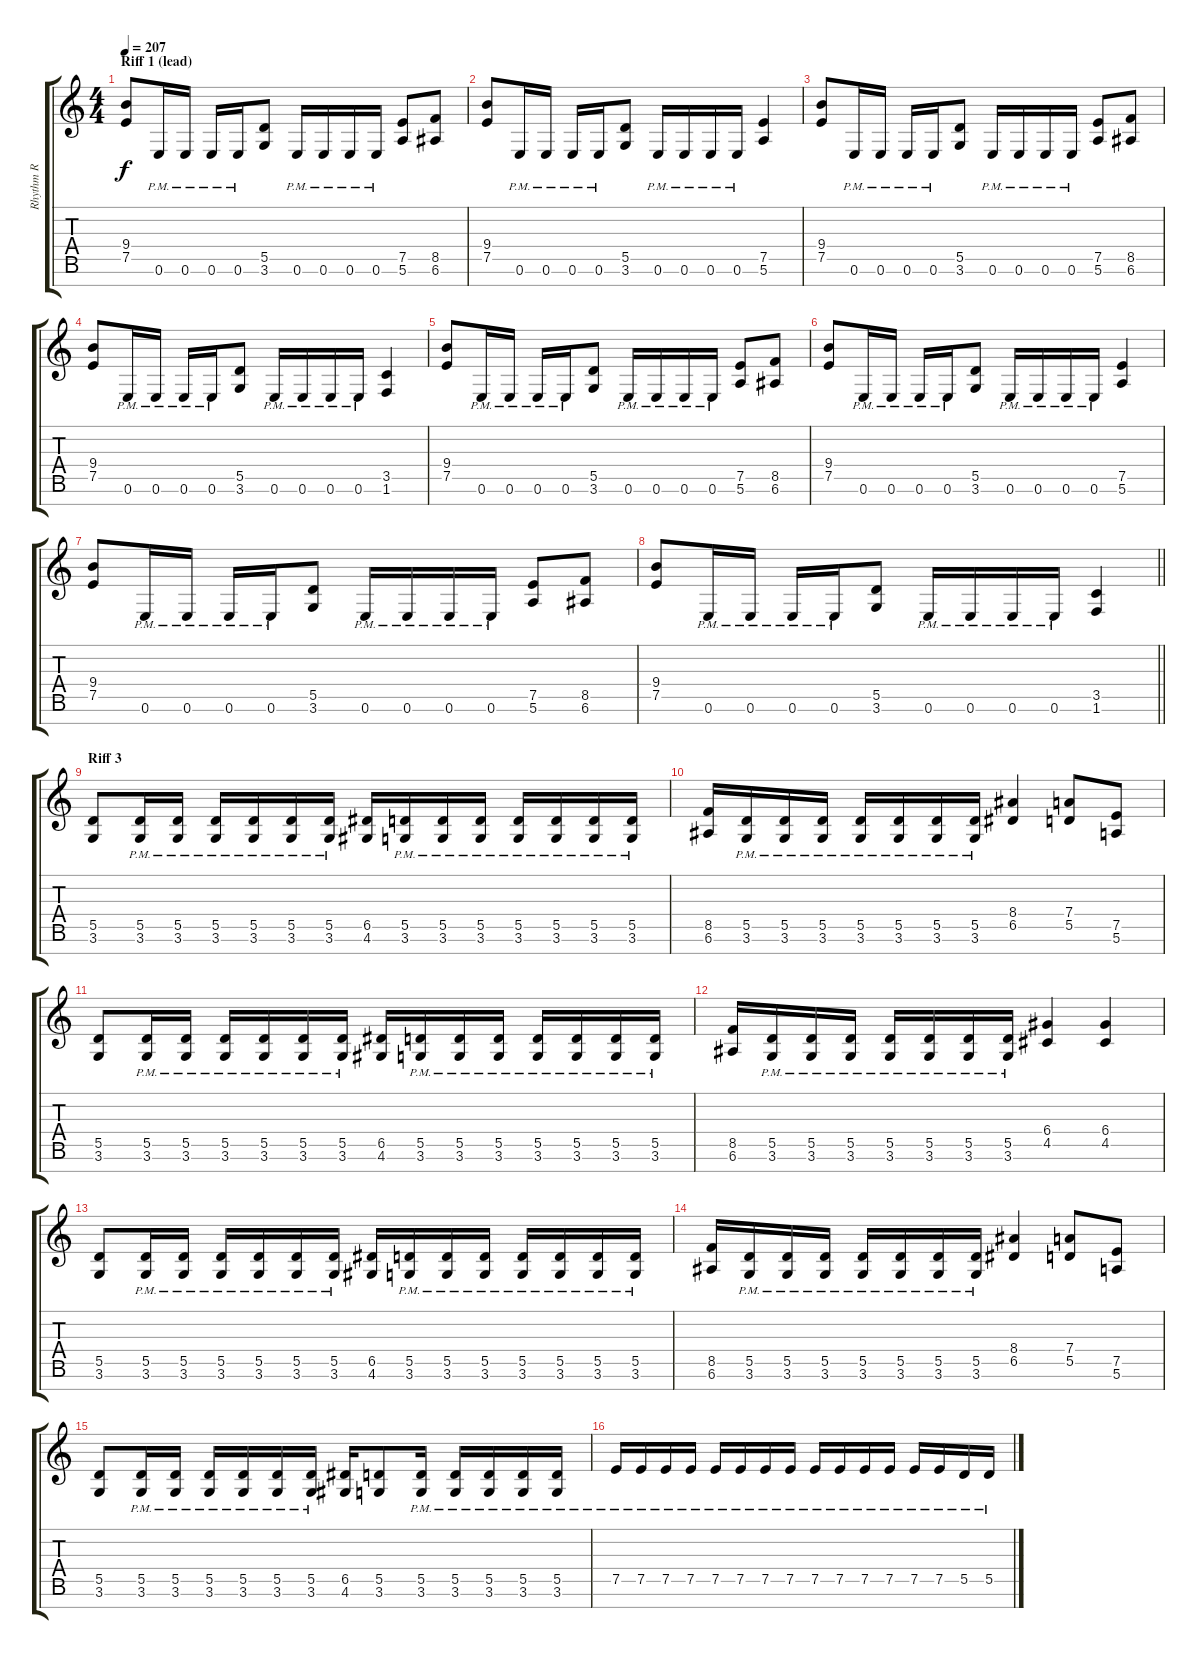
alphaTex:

\track ("Rhythm R" "Rhythm R") {instrument overdrivenguitar}
\staff {score tabs}
\tuning (E4 B3 G3 D3 A2 E2 B1) {hide}
\ts (4 4)
\section ("" "Riff 1 (lead)")
\tempo 207
\clef g2
\ks c
(9.4 7.5).8{dy f} 0.6{pm}.16 0.6{pm}.16 0.6{pm}.16 0.6{pm}.16 (5.5 3.6).8 0.6{pm}.16 0.6{pm}.16 0.6{pm}.16 0.6{pm}.16 (7.5 5.6).8 (8.5 6.6).8 |
(9.4 7.5).8 0.6{pm}.16 0.6{pm}.16 0.6{pm}.16 0.6{pm}.16 (5.5 3.6).8 0.6{pm}.16 0.6{pm}.16 0.6{pm}.16 0.6{pm}.16 (7.5 5.6).4 |
(9.4 7.5).8 0.6{pm}.16 0.6{pm}.16 0.6{pm}.16 0.6{pm}.16 (5.5 3.6).8 0.6{pm}.16 0.6{pm}.16 0.6{pm}.16 0.6{pm}.16 (7.5 5.6).8 (8.5 6.6).8 |
(9.4 7.5).8 0.6{pm}.16 0.6{pm}.16 0.6{pm}.16 0.6{pm}.16 (5.5 3.6).8 0.6{pm}.16 0.6{pm}.16 0.6{pm}.16 0.6{pm}.16 (3.5 1.6).4 |
(9.4 7.5).8 0.6{pm}.16 0.6{pm}.16 0.6{pm}.16 0.6{pm}.16 (5.5 3.6).8 0.6{pm}.16 0.6{pm}.16 0.6{pm}.16 0.6{pm}.16 (7.5 5.6).8 (8.5 6.6).8 |
(9.4 7.5).8 0.6{pm}.16 0.6{pm}.16 0.6{pm}.16 0.6{pm}.16 (5.5 3.6).8 0.6{pm}.16 0.6{pm}.16 0.6{pm}.16 0.6{pm}.16 (7.5 5.6).4 |
(9.4 7.5).8 0.6{pm}.16 0.6{pm}.16 0.6{pm}.16 0.6{pm}.16 (5.5 3.6).8 0.6{pm}.16 0.6{pm}.16 0.6{pm}.16 0.6{pm}.16 (7.5 5.6).8 (8.5 6.6).8 |
\barLineRight lightlight
(9.4 7.5).8 0.6{pm}.16 0.6{pm}.16 0.6{pm}.16 0.6{pm}.16 (5.5 3.6).8 0.6{pm}.16 0.6{pm}.16 0.6{pm}.16 0.6{pm}.16 (3.5 1.6).4 |
\section ("" "Riff 3")
(5.5 3.6).8 (5.5{pm} 3.6{pm}).16 (5.5{pm} 3.6{pm}).16 (5.5{pm} 3.6{pm}).16 (5.5{pm} 3.6{pm}).16 (5.5{pm} 3.6{pm}).16 (5.5{pm} 3.6{pm}).16 (6.5 4.6).16 (5.5{pm} 3.6{pm}).16 (5.5{pm} 3.6{pm}).16 (5.5{pm} 3.6{pm}).16 (5.5{pm} 3.6{pm}).16 (5.5{pm} 3.6{pm}).16 (5.5{pm} 3.6{pm}).16 (5.5{pm} 3.6{pm}).16 |
(8.5 6.6).16 (5.5{pm} 3.6{pm}).16 (5.5{pm} 3.6{pm}).16 (5.5{pm} 3.6{pm}).16 (5.5{pm} 3.6{pm}).16 (5.5{pm} 3.6{pm}).16 (5.5{pm} 3.6{pm}).16 (5.5{pm} 3.6{pm}).16 (8.4 6.5).4 (7.4 5.5).8 (7.5 5.6).8 |
(5.5 3.6).8 (5.5{pm} 3.6{pm}).16 (5.5{pm} 3.6{pm}).16 (5.5{pm} 3.6{pm}).16 (5.5{pm} 3.6{pm}).16 (5.5{pm} 3.6{pm}).16 (5.5{pm} 3.6{pm}).16 (6.5 4.6).16 (5.5{pm} 3.6{pm}).16 (5.5{pm} 3.6{pm}).16 (5.5{pm} 3.6{pm}).16 (5.5{pm} 3.6{pm}).16 (5.5{pm} 3.6{pm}).16 (5.5{pm} 3.6{pm}).16 (5.5{pm} 3.6{pm}).16 |
(8.5 6.6).16 (5.5{pm} 3.6{pm}).16 (5.5{pm} 3.6{pm}).16 (5.5{pm} 3.6{pm}).16 (5.5{pm} 3.6{pm}).16 (5.5{pm} 3.6{pm}).16 (5.5{pm} 3.6{pm}).16 (5.5{pm} 3.6{pm}).16 (6.4 4.5).4 (6.4 4.5).4 |
(5.5 3.6).8 (5.5{pm} 3.6{pm}).16 (5.5{pm} 3.6{pm}).16 (5.5{pm} 3.6{pm}).16 (5.5{pm} 3.6{pm}).16 (5.5{pm} 3.6{pm}).16 (5.5{pm} 3.6{pm}).16 (6.5 4.6).16 (5.5{pm} 3.6{pm}).16 (5.5{pm} 3.6{pm}).16 (5.5{pm} 3.6{pm}).16 (5.5{pm} 3.6{pm}).16 (5.5{pm} 3.6{pm}).16 (5.5{pm} 3.6{pm}).16 (5.5{pm} 3.6{pm}).16 |
(8.5 6.6).16 (5.5{pm} 3.6{pm}).16 (5.5{pm} 3.6{pm}).16 (5.5{pm} 3.6{pm}).16 (5.5{pm} 3.6{pm}).16 (5.5{pm} 3.6{pm}).16 (5.5{pm} 3.6{pm}).16 (5.5{pm} 3.6{pm}).16 (8.4 6.5).4 (7.4 5.5).8 (7.5 5.6).8 |
(5.5 3.6).8 (5.5{pm} 3.6{pm}).16 (5.5{pm} 3.6{pm}).16 (5.5{pm} 3.6{pm}).16 (5.5{pm} 3.6{pm}).16 (5.5{pm} 3.6{pm}).16 (5.5{pm} 3.6{pm}).16 (6.5 4.6).16 (5.5 3.6).8 (5.5{pm} 3.6{pm}).16 (5.5{pm} 3.6{pm}).16 (5.5{pm} 3.6{pm}).16 (5.5{pm} 3.6{pm}).16 (5.5{pm} 3.6{pm}).16 |
7.5{pm}.16 7.5{pm}.16 7.5{pm}.16 7.5{pm}.16 7.5{pm}.16 7.5{pm}.16 7.5{pm}.16 7.5{pm}.16 7.5{pm}.16 7.5{pm}.16 7.5{pm}.16 7.5{pm}.16 7.5{pm}.16 7.5{pm}.16 5.5{pm}.16 5.5{pm}.16
